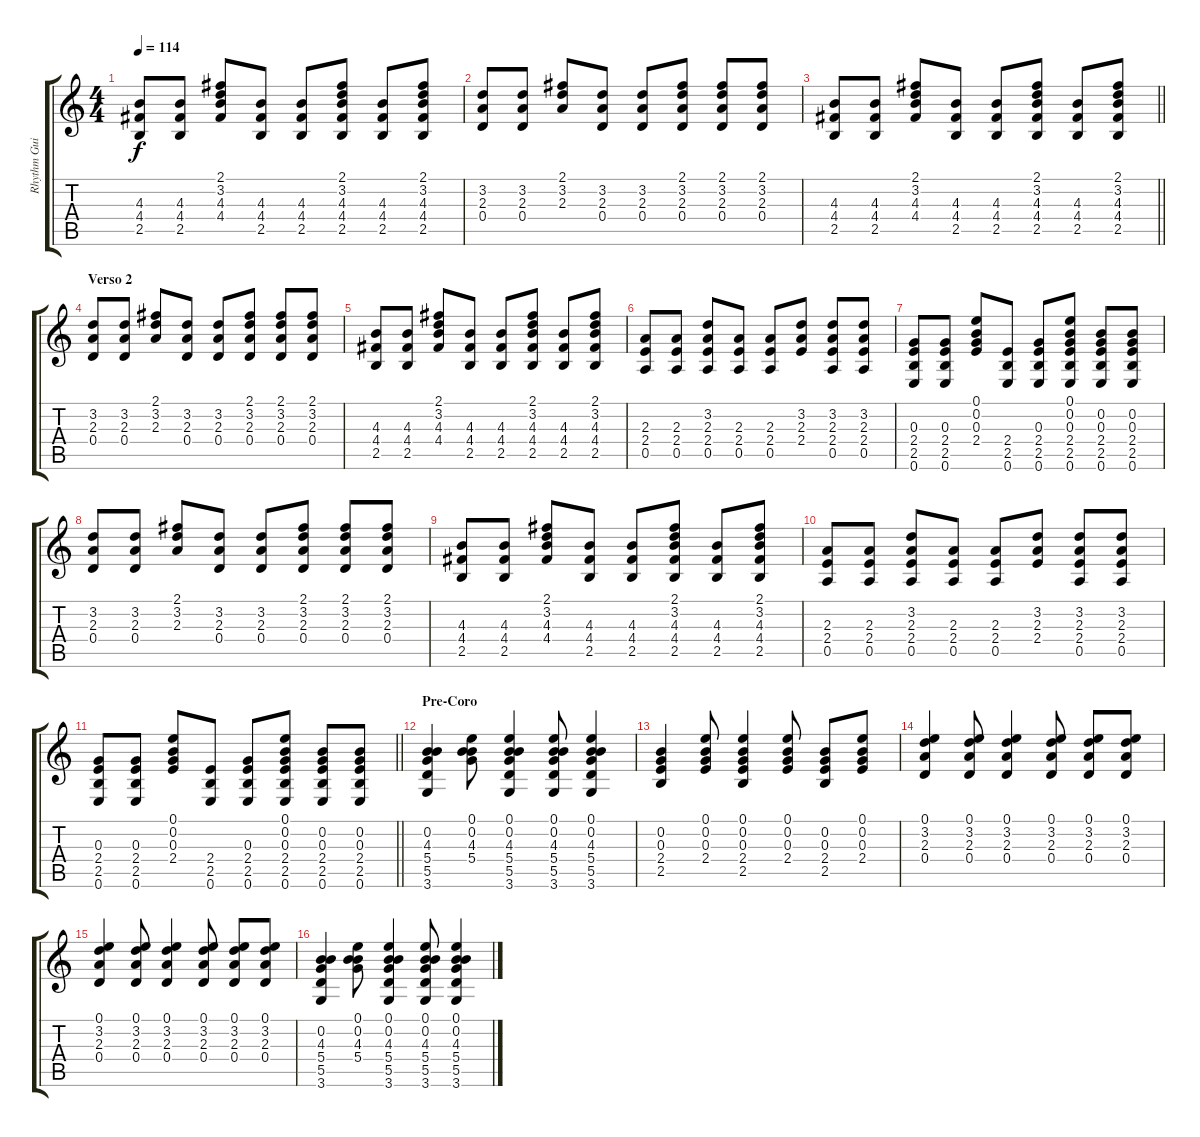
\track ("Rhythm Guitar 2 (Billy Corgan)" "Rhythm Gui") {instrument acousticguitarsteel}
\staff {score tabs}
\tuning (E4 B3 G3 D3 A2 E2) {hide}
\ts (4 4)
\tempo 114
\clef g2
\ks c
(4.3 4.4 2.5).8{dy f} (4.3 4.4 2.5).8 (2.1 3.2 4.3 4.4).8 (4.3 4.4 2.5).8 (4.3 4.4 2.5).8 (2.1 3.2 4.3 4.4 2.5).8 (4.3 4.4 2.5).8 (2.1 3.2 4.3 4.4 2.5).8 |
(3.2 2.3 0.4).8 (3.2 2.3 0.4).8 (2.1 3.2 2.3).8 (3.2 2.3 0.4).8 (3.2 2.3 0.4).8 (2.1 3.2 2.3 0.4).8 (2.1 3.2 2.3 0.4).8 (2.1 3.2 2.3 0.4).8 |
\barLineRight lightlight
(4.3 4.4 2.5).8 (4.3 4.4 2.5).8 (2.1 3.2 4.3 4.4).8 (4.3 4.4 2.5).8 (4.3 4.4 2.5).8 (2.1 3.2 4.3 4.4 2.5).8 (4.3 4.4 2.5).8 (2.1 3.2 4.3 4.4 2.5).8 |
\section ("" "Verso 2")
(3.2 2.3 0.4).8 (3.2 2.3 0.4).8 (2.1 3.2 2.3).8 (3.2 2.3 0.4).8 (3.2 2.3 0.4).8 (2.1 3.2 2.3 0.4).8 (2.1 3.2 2.3 0.4).8 (2.1 3.2 2.3 0.4).8 |
(4.3 4.4 2.5).8 (4.3 4.4 2.5).8 (2.1 3.2 4.3 4.4).8 (4.3 4.4 2.5).8 (4.3 4.4 2.5).8 (2.1 3.2 4.3 4.4 2.5).8 (4.3 4.4 2.5).8 (2.1 3.2 4.3 4.4 2.5).8 |
(2.3 2.4 0.5).8 (2.3 2.4 0.5).8 (3.2 2.3 2.4 0.5).8 (2.3 2.4 0.5).8 (2.3 2.4 0.5).8 (3.2 2.3 2.4).8 (3.2 2.3 2.4 0.5).8 (3.2 2.3 2.4 0.5).8 |
(0.3 2.4 2.5 0.6).8 (0.3 2.4 2.5 0.6).8 (0.1 0.2 0.3 2.4).8 (2.4 2.5 0.6).8 (0.3 2.4 2.5 0.6).8 (0.1 0.2 0.3 2.4 2.5 0.6).8 (0.2 0.3 2.4 2.5 0.6).8 (0.2 0.3 2.4 2.5 0.6).8 |
(3.2 2.3 0.4).8 (3.2 2.3 0.4).8 (2.1 3.2 2.3).8 (3.2 2.3 0.4).8 (3.2 2.3 0.4).8 (2.1 3.2 2.3 0.4).8 (2.1 3.2 2.3 0.4).8 (2.1 3.2 2.3 0.4).8 |
(4.3 4.4 2.5).8 (4.3 4.4 2.5).8 (2.1 3.2 4.3 4.4).8 (4.3 4.4 2.5).8 (4.3 4.4 2.5).8 (2.1 3.2 4.3 4.4 2.5).8 (4.3 4.4 2.5).8 (2.1 3.2 4.3 4.4 2.5).8 |
(2.3 2.4 0.5).8 (2.3 2.4 0.5).8 (3.2 2.3 2.4 0.5).8 (2.3 2.4 0.5).8 (2.3 2.4 0.5).8 (3.2 2.3 2.4).8 (3.2 2.3 2.4 0.5).8 (3.2 2.3 2.4 0.5).8 |
\barLineRight lightlight
(0.3 2.4 2.5 0.6).8 (0.3 2.4 2.5 0.6).8 (0.1 0.2 0.3 2.4).8 (2.4 2.5 0.6).8 (0.3 2.4 2.5 0.6).8 (0.1 0.2 0.3 2.4 2.5 0.6).8 (0.2 0.3 2.4 2.5 0.6).8 (0.2 0.3 2.4 2.5 0.6).8 |
\section ("" "Pre-Coro")
(0.2 4.3 5.4 5.5 3.6).4 (0.1 0.2 4.3 5.4).8 (0.1 0.2 4.3 5.4 5.5 3.6).4 (0.1 0.2 4.3 5.4 5.5 3.6).8 (0.1 0.2 4.3 5.4 5.5 3.6).4 |
(0.2 0.3 2.4 2.5).4 (0.1 0.2 0.3 2.4).8 (0.1 0.2 0.3 2.4 2.5).4 (0.1 0.2 0.3 2.4).8 (0.2 0.3 2.4 2.5).8 (0.1 0.2 0.3 2.4).8 |
(0.1 3.2 2.3 0.4).4 (0.1 3.2 2.3 0.4).8 (0.1 3.2 2.3 0.4).4 (0.1 3.2 2.3 0.4).8 (0.1 3.2 2.3 0.4).8 (0.1 3.2 2.3 0.4).8 |
(0.1 3.2 2.3 0.4).4 (0.1 3.2 2.3 0.4).8 (0.1 3.2 2.3 0.4).4 (0.1 3.2 2.3 0.4).8 (0.1 3.2 2.3 0.4).8 (0.1 3.2 2.3 0.4).8 |
(0.2 4.3 5.4 5.5 3.6).4 (0.1 0.2 4.3 5.4).8 (0.1 0.2 4.3 5.4 5.5 3.6).4 (0.1 0.2 4.3 5.4 5.5 3.6).8 (0.1 0.2 4.3 5.4 5.5 3.6).4
